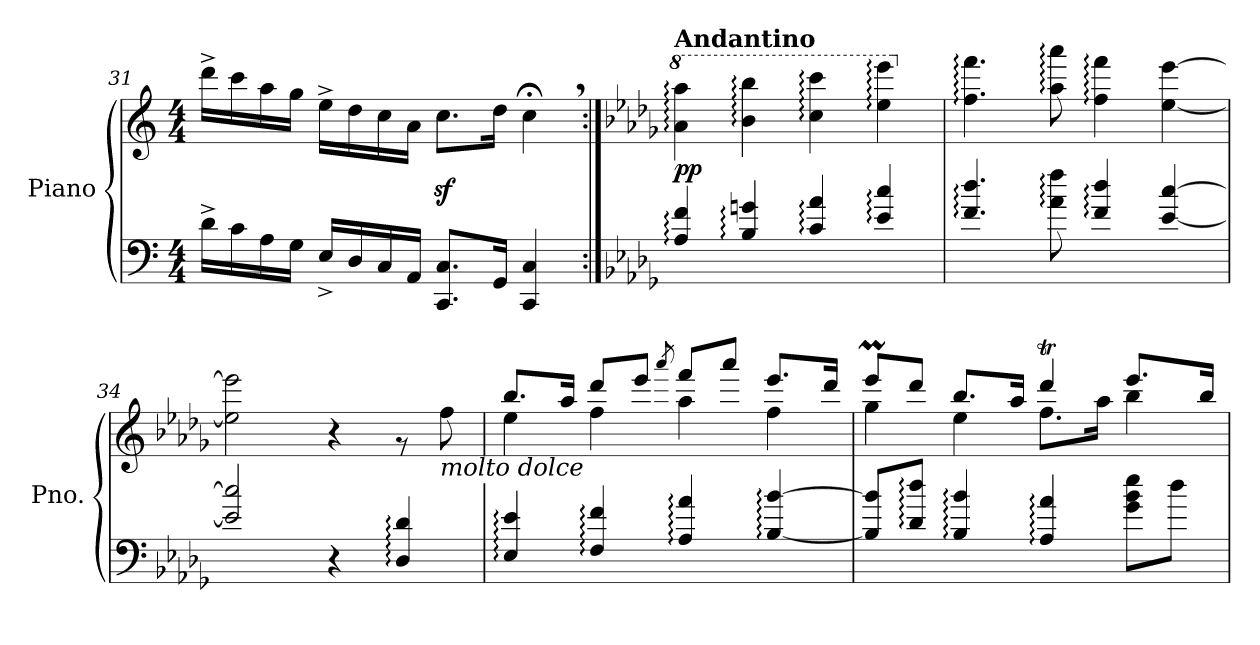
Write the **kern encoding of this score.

**kern	**kern	**dynam
*part1	*part1	*part1
*staff2	*staff1	*staff1/2
*I"Piano	*	*
*I'Pno.	*	*
*clefF4	*clefG2	*
*k[]	*k[]	*
*M4/4	*M4/4	*
=31	=31	=31
16d^\LL	16ddd^\LL	.
16c\	16ccc\	.
16A\	16aa\	.
16G\JJ	16gg\JJ	.
16E^/LL	16ee^\LL	.
16D/	16dd\	.
16C/	16cc\	.
16AA/JJ	16a\JJ	.
8.CC/ 8.C/L	8.ccz<\L	.
16GG/Jk	16dd\Jk	.
4CC/ 4C/	4cc;<,\	.
!!LO:PB:g=z
=32:|!	=32:|!	=32:|!
*k[b-e-a-d-g-]	*k[b-e-a-d-g-]	*
*	*8va	*
*	*MM50	*
!	!LO:TX:a:B:t=Andantino	!
!	!	!LO:DY:b
4A-/: 4f/:	4aa-\: 4aaa-\:	pp
4B-/: 4gn/:	4bb-\: 4bbb-\:	.
4c/: 4a-/:	4ccc\: 4cccc\:	.
4e-/: 4cc/:	4eee-\: 4eeee-\:	.
=33	=33	=33
*	*X8va	*
4.f/: 4.dd-/:	4.ff\: 4.fff\:	.
8a-\: 8ff\:	8aa-\: 8aaa-\:	.
4f/: 4dd-/:	4ff\: 4fff\:	.
[4e-/ [4cc/	[4ee-\ [4eee-\	.
=34	=34	=34
2e-/] 2cc/]	2ee-\] 2eee-\]	.
4r	4r	.
4D-/: 4d-/:	8rg	.
!	!LO:TX:b:i:t=molto dolce	!
.	8ff\	.
!!LO:LB:g=z
=35	=35	=35
*	*^	*
4E-/: 4e-/:	8.bb-/L	4ee-\	.
.	16aa-/Jk	.	.
4F/: 4f/:	8ddd-/L	4ff\	.
.	8eee-/J	.	.
.	8qaaa-/	.	.
4A-/: 4a-/:	8fff/L	4aa-\	.
.	8aaa-/J	.	.
[4B-/: [4b-/:	8.eee-/L	4ff\	.
.	16ddd-/Jk	.	.
=36	=36	=36	=36
8B-/] 8b-/]L	8eee-M/L	4gg-\	.
8d-/: 8dd-/:J	8ddd-/J	.	.
4B-/: 4b-/:	8.bb-/L	4ee-\	.
.	16aa-/Jk	.	.
4A-/: 4a-/:	4ddd-T/	8.ff\L	.
.	.	16aa-\Jk	.
8g-\ 8b-\ 8ee-\L	8.eee-/L	4bb-\	.
8dd-\J	.	.	.
.	16bb-/Jk	.	.
*	*v	*v	*
=	=	=
*-	*-	*-
